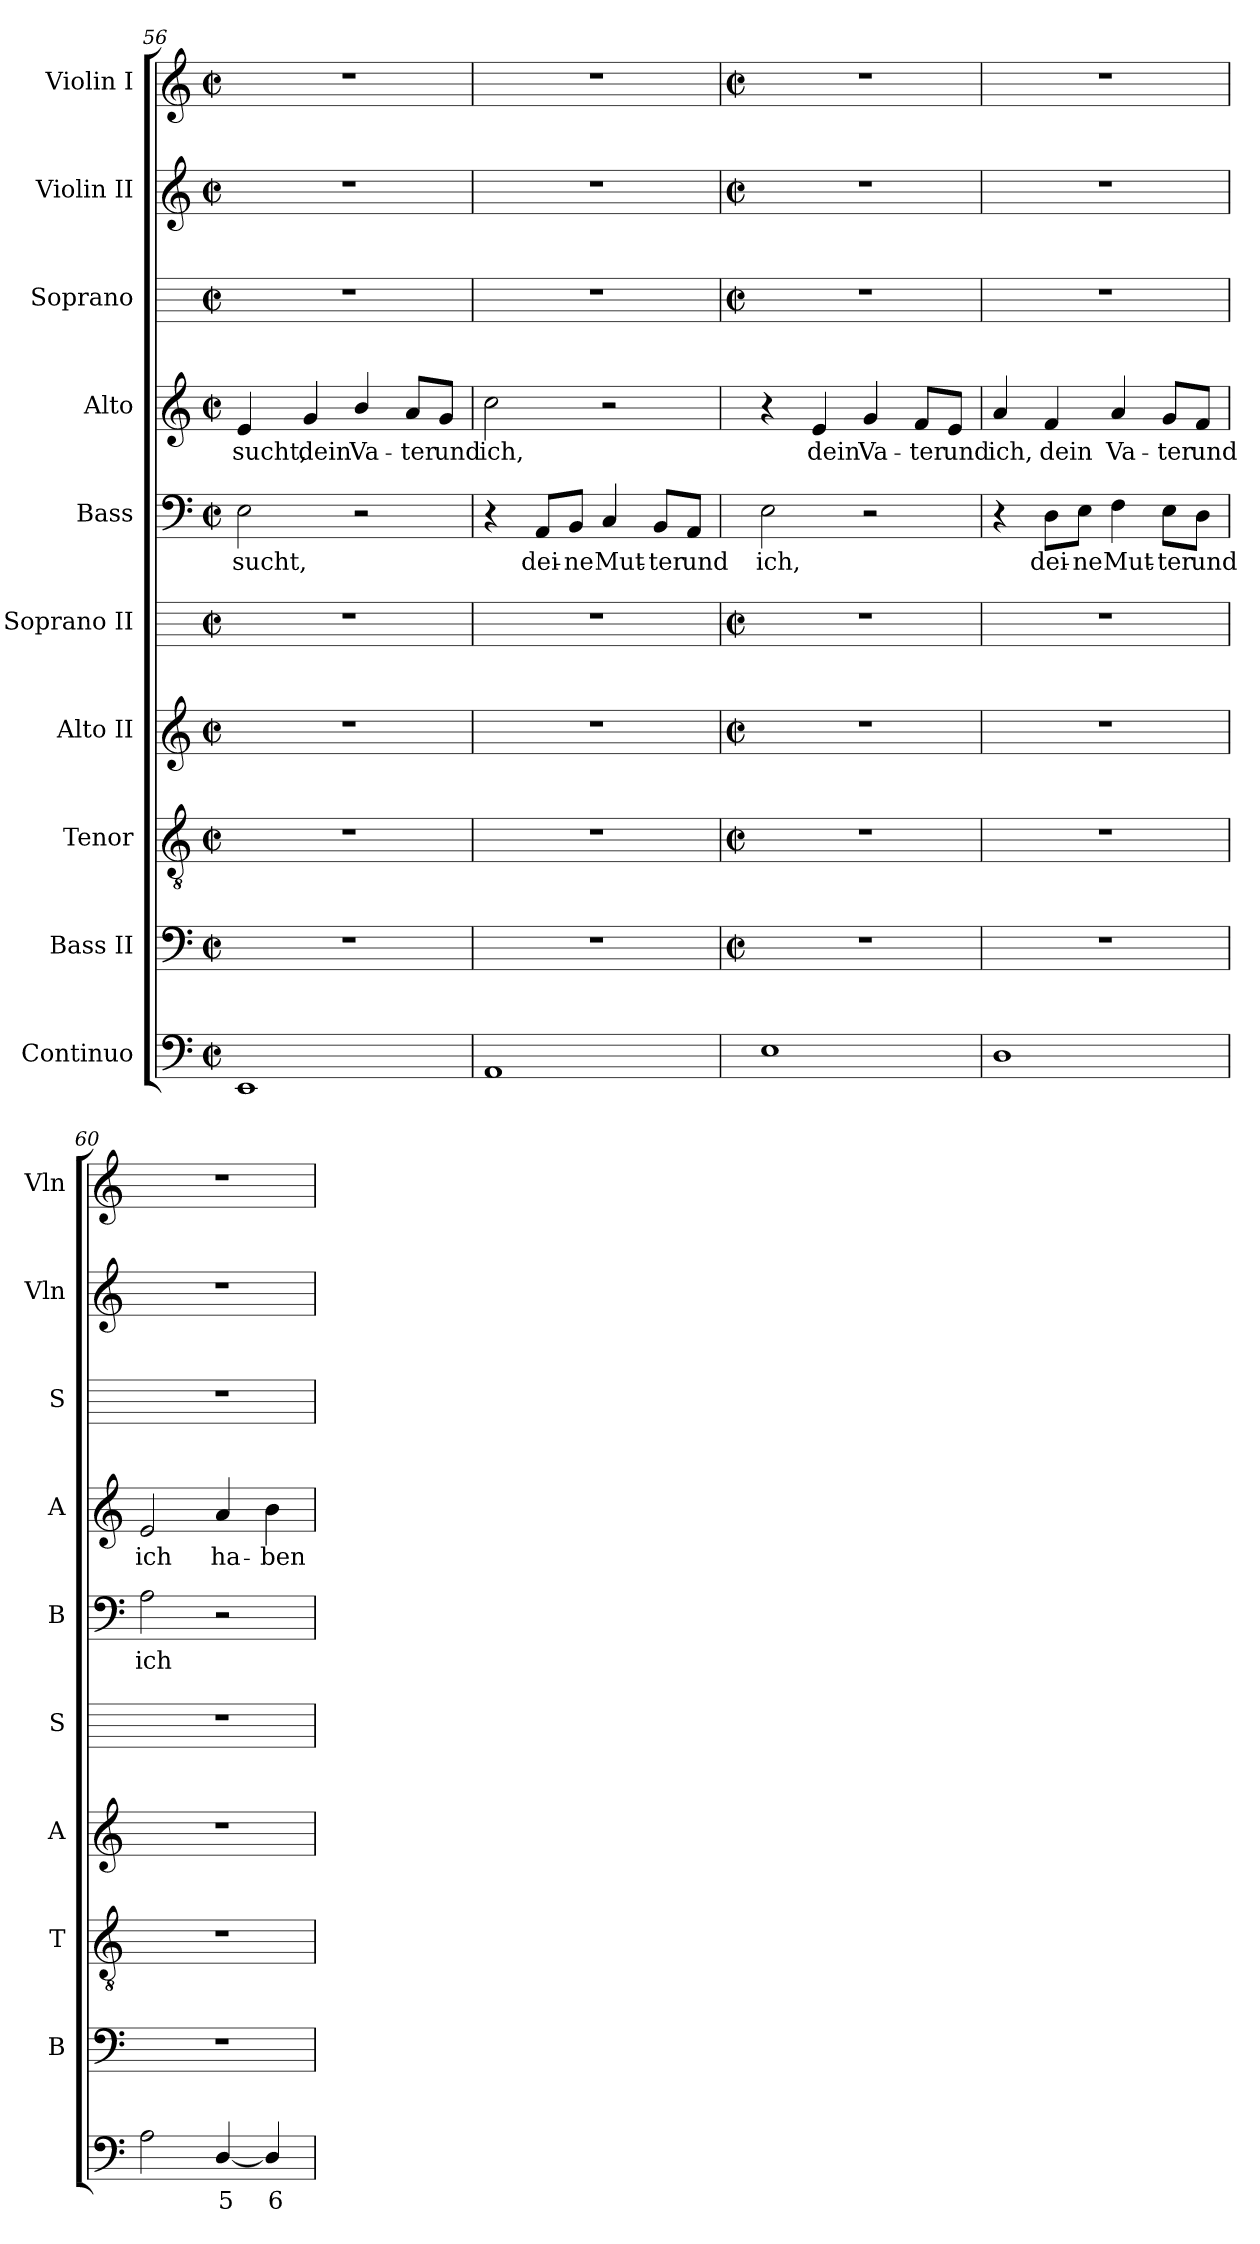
**kern	**text	**kern	**kern	**kern	**kern	**kern	**text	**kern	**text	**kern	**kern	**kern
*part10	*part10	*part9	*part8	*part7	*part6	*part5	*part5	*part4	*part4	*part3	*part2	*part1
*staff10	*staff10	*staff9	*staff8	*staff7	*staff6	*staff5	*staff5	*staff4	*staff4	*staff3	*staff2	*staff1
*I"Continuo	*	*I"Bass II	*I"Tenor	*I"Alto II	*I"Soprano II	*I"Bass	*	*I"Alto	*	*I"Soprano	*I"Violin II	*I"Violin I
*	*	*I'B	*I'T	*I'A	*I'S	*I'B	*	*I'A	*	*I'S	*I'Vln	*I'Vln
*clefF4	*	*clefF4	*clefGv2	*clefG2	*	*clefF4	*	*clefG2	*	*	*clefG2	*clefG2
*k[]	*	*k[]	*k[]	*k[]	*	*k[]	*	*k[]	*	*	*k[]	*k[]
*C:	*	*C:	*C:	*C:	*	*C:	*	*C:	*	*	*C:	*C:
*M2/2	*	*M2/2	*M2/2	*M2/2	*M2/2	*M2/2	*	*M2/2	*	*M2/2	*M2/2	*M2/2
*met(c|)	*	*met(c|)	*met(c|)	*met(c|)	*met(c|)	*met(c|)	*	*met(c|)	*	*met(c|)	*met(c|)	*met(c|)
=56	=56	=56	=56	=56	=56	=56	=56	=56	=56	=56	=56	=56
!	!	!	!	!	!	!	!LO:LY:b	!	!LO:LY:b	!	!	!
1EE	.	1r	1r	1r	1r	2E	-sucht,	4e	-sucht,	1r	1r	1r
!	!	!	!	!	!	!	!	!	!LO:LY:b	!	!	!
.	.	.	.	.	.	.	.	4g	dein	.	.	.
!	!	!	!	!	!	!	!	!	!LO:LY:b	!	!	!
.	.	.	.	.	.	2r	.	4b/	Va-	.	.	.
!	!	!	!	!	!	!	!	!	!LO:LY:b	!	!	!
.	.	.	.	.	.	.	.	8a/L	-ter	.	.	.
!	!	!	!	!	!	!	!	!	!LO:LY:b	!	!	!
.	.	.	.	.	.	.	.	8g/J	und	.	.	.
=57	=57	=57	=57	=57	=57	=57	=57	=57	=57	=57	=57	=57
!	!	!	!	!	!	!	!	!	!LO:LY:b	!	!	!
1AA	.	1r	1r	1r	1r	4r	.	2cc	ich,	1r	1r	1r
!	!	!	!	!	!	!	!LO:LY:b	!	!	!	!	!
.	.	.	.	.	.	8AA/L	dei-	.	.	.	.	.
!	!	!	!	!	!	!	!LO:LY:b	!	!	!	!	!
.	.	.	.	.	.	8BB/J	-ne	.	.	.	.	.
!	!	!	!	!	!	!	!LO:LY:b	!	!	!	!	!
.	.	.	.	.	.	4C	Mut-	2r	.	.	.	.
!	!	!	!	!	!	!	!LO:LY:b	!	!	!	!	!
.	.	.	.	.	.	8BB/L	-ter	.	.	.	.	.
!	!	!	!	!	!	!	!LO:LY:b	!	!	!	!	!
.	.	.	.	.	.	8AA/J	und	.	.	.	.	.
!!LO:LB:g=z
=58	=58	=58	=58	=58	=58	=58	=58	=58	=58	=58	=58	=58
*	*	*M2/2	*M2/2	*M2/2	*M2/2	*	*	*	*	*M2/2	*M2/2	*M2/2
*	*	*met(c|)	*met(c|)	*met(c|)	*met(c|)	*	*	*	*	*met(c|)	*met(c|)	*met(c|)
!	!	!	!	!	!	!	!LO:LY:b	!	!	!	!	!
1E	.	1r	1r	1r	1r	2E	ich,	4r	.	1r	1r	1r
!	!	!	!	!	!	!	!	!	!LO:LY:b	!	!	!
.	.	.	.	.	.	.	.	4e	dein	.	.	.
!	!	!	!	!	!	!	!	!	!LO:LY:b	!	!	!
.	.	.	.	.	.	2r	.	4g	Va-	.	.	.
!	!	!	!	!	!	!	!	!	!LO:LY:b	!	!	!
.	.	.	.	.	.	.	.	8f/L	-ter	.	.	.
!	!	!	!	!	!	!	!	!	!LO:LY:b	!	!	!
.	.	.	.	.	.	.	.	8e/J	und	.	.	.
=59	=59	=59	=59	=59	=59	=59	=59	=59	=59	=59	=59	=59
!	!	!	!	!	!	!	!	!	!LO:LY:b	!	!	!
1D	.	1r	1r	1r	1r	4r	.	4a	ich,	1r	1r	1r
!	!	!	!	!	!	!	!LO:LY:b	!	!LO:LY:b	!	!	!
.	.	.	.	.	.	8D\L	dei-	4f	dein	.	.	.
!	!	!	!	!	!	!	!LO:LY:b	!	!	!	!	!
.	.	.	.	.	.	8E\J	-ne	.	.	.	.	.
!	!	!	!	!	!	!	!LO:LY:b	!	!LO:LY:b	!	!	!
.	.	.	.	.	.	4F	Mut-	4a	Va-	.	.	.
!	!	!	!	!	!	!	!LO:LY:b	!	!LO:LY:b	!	!	!
.	.	.	.	.	.	8E\L	-ter	8g/L	-ter	.	.	.
!	!	!	!	!	!	!	!LO:LY:b	!	!LO:LY:b	!	!	!
.	.	.	.	.	.	8D\J	und	8f/J	und	.	.	.
=60	=60	=60	=60	=60	=60	=60	=60	=60	=60	=60	=60	=60
!	!	!	!	!	!	!	!LO:LY:b	!	!LO:LY:b	!	!	!
2A	.	1r	1r	1r	1r	2A	ich	2e	ich	1r	1r	1r
!	!LO:LY:b	!	!	!	!	!	!	!	!LO:LY:b	!	!	!
[4D/	5	.	.	.	.	2r	.	4a	ha-	.	.	.
!	!LO:LY:b	!	!	!	!	!	!	!	!LO:LY:b	!	!	!
4D/]	6	.	.	.	.	.	.	4b	-ben	.	.	.
=	=	=	=	=	=	=	=	=	=	=	=	=
*-	*-	*-	*-	*-	*-	*-	*-	*-	*-	*-	*-	*-
